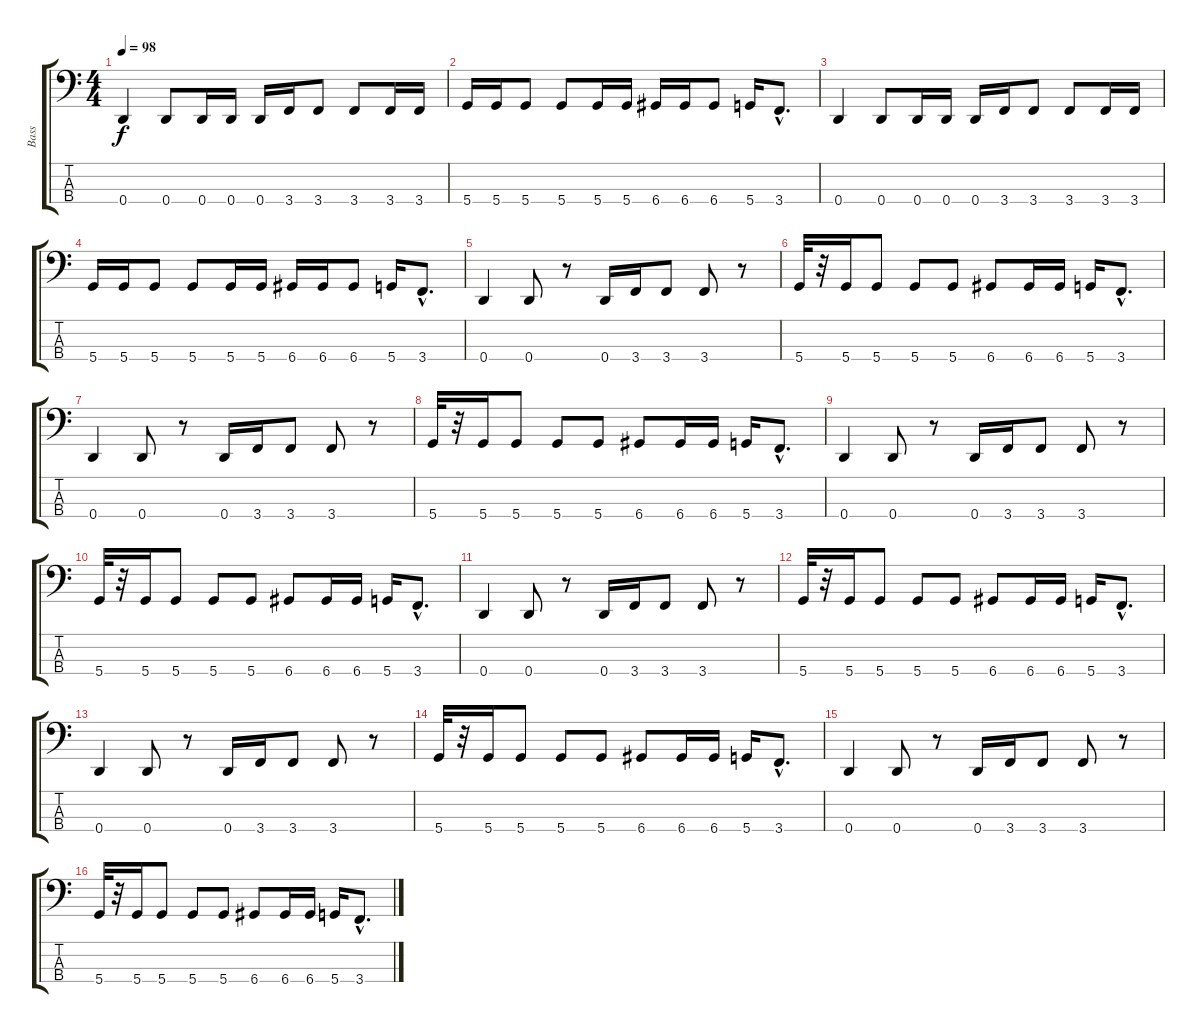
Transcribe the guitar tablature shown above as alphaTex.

\track ("Bass" "Bass") {instrument electricbassfinger}
\staff {score tabs}
\tuning (G2 D2 A1 D1) {hide}
\ts (4 4)
\tempo 98
\clef f4
\ks c
0.4.4{dy f} 0.4.8 0.4.16 0.4.16 0.4.16 3.4.16 3.4.8 3.4.8 3.4.16 3.4.16 |
5.4.16 5.4.16 5.4.8 5.4.8 5.4.16 5.4.16 6.4.16 6.4.16 6.4.8 5.4.16 3.4{hac}.8{d} |
0.4.4 0.4.8 0.4.16 0.4.16 0.4.16 3.4.16 3.4.8 3.4.8 3.4.16 3.4.16 |
5.4.16 5.4.16 5.4.8 5.4.8 5.4.16 5.4.16 6.4.16 6.4.16 6.4.8 5.4.16 3.4{hac}.8{d} |
0.4.4 0.4.8 r.8 0.4.16 3.4.16 3.4.8 3.4.8 r.8 |
5.4.32 r.32 5.4.16 5.4.8 5.4.8 5.4.8 6.4.8 6.4.16 6.4.16 5.4.16 3.4{hac}.8{d} |
0.4.4 0.4.8 r.8 0.4.16 3.4.16 3.4.8 3.4.8 r.8 |
5.4.32 r.32 5.4.16 5.4.8 5.4.8 5.4.8 6.4.8 6.4.16 6.4.16 5.4.16 3.4{hac}.8{d} |
0.4.4 0.4.8 r.8 0.4.16 3.4.16 3.4.8 3.4.8 r.8 |
5.4.32 r.32 5.4.16 5.4.8 5.4.8 5.4.8 6.4.8 6.4.16 6.4.16 5.4.16 3.4{hac}.8{d} |
0.4.4 0.4.8 r.8 0.4.16 3.4.16 3.4.8 3.4.8 r.8 |
5.4.32 r.32 5.4.16 5.4.8 5.4.8 5.4.8 6.4.8 6.4.16 6.4.16 5.4.16 3.4{hac}.8{d} |
0.4.4 0.4.8 r.8 0.4.16 3.4.16 3.4.8 3.4.8 r.8 |
5.4.32 r.32 5.4.16 5.4.8 5.4.8 5.4.8 6.4.8 6.4.16 6.4.16 5.4.16 3.4{hac}.8{d} |
0.4.4 0.4.8 r.8 0.4.16 3.4.16 3.4.8 3.4.8 r.8 |
5.4.32 r.32 5.4.16 5.4.8 5.4.8 5.4.8 6.4.8 6.4.16 6.4.16 5.4.16 3.4{hac}.8{d}
